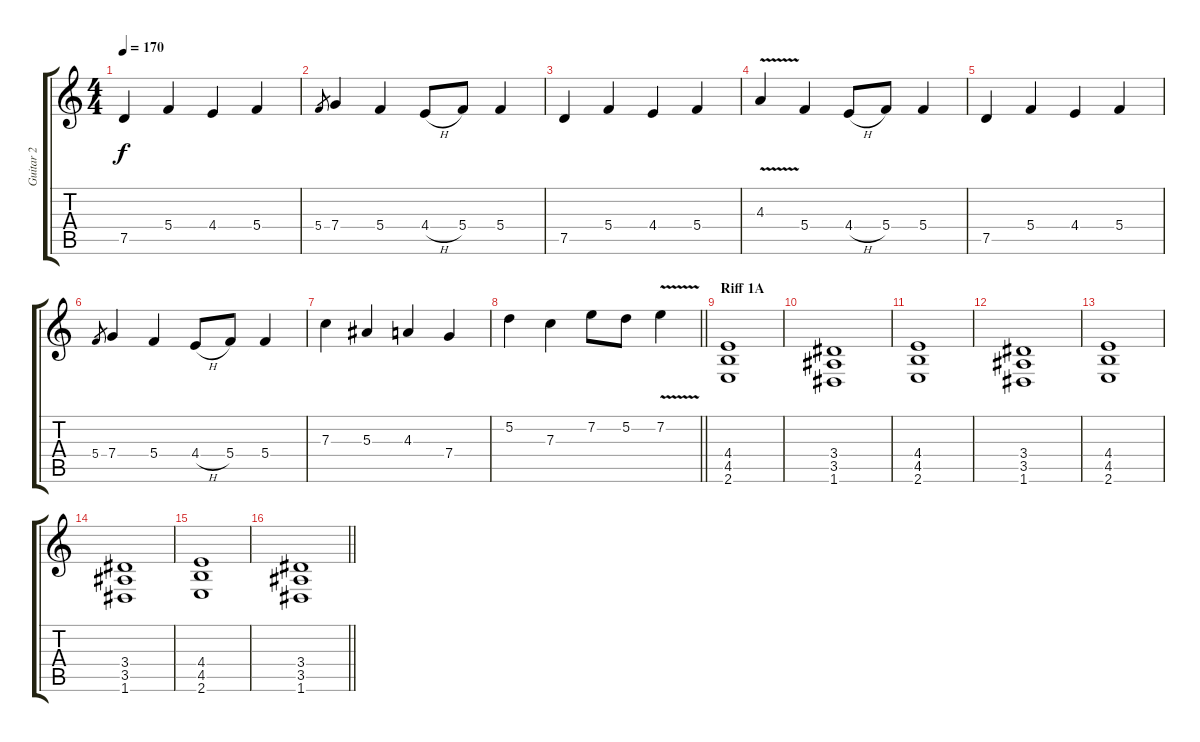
\track ("Guitar 2" "Guitar 2") {instrument distortionguitar}
\staff {score tabs}
\tuning (D4 A3 F3 C3 G2 D2) {hide}
\ts (4 4)
\tempo 170
\clef g2
\ks c
7.5.4{dy f} 5.4.4 4.4.4 5.4.4 |
5.4.8{gr} 7.4.4 5.4.4 4.4{h}.8 5.4.8 5.4.4 |
7.5.4 5.4.4 4.4.4 5.4.4 |
4.3{v}.4 5.4.4 4.4{h}.8 5.4.8 5.4.4 |
7.5.4 5.4.4 4.4.4 5.4.4 |
5.4.8{gr} 7.4.4 5.4.4 4.4{h}.8 5.4.8 5.4.4 |
7.3.4 5.3.4 4.3.4 7.4.4 |
\barLineRight lightlight
5.2.4 7.3.4 7.2.8 5.2.8 7.2{v}.4 |
\section ("" "Riff 1A")
(4.4 4.5 2.6).1 |
(3.4 3.5 1.6).1 |
(4.4 4.5 2.6).1 |
(3.4 3.5 1.6).1 |
(4.4 4.5 2.6).1 |
(3.4 3.5 1.6).1 |
(4.4 4.5 2.6).1 |
\barLineRight lightlight
(3.4 3.5 1.6).1
